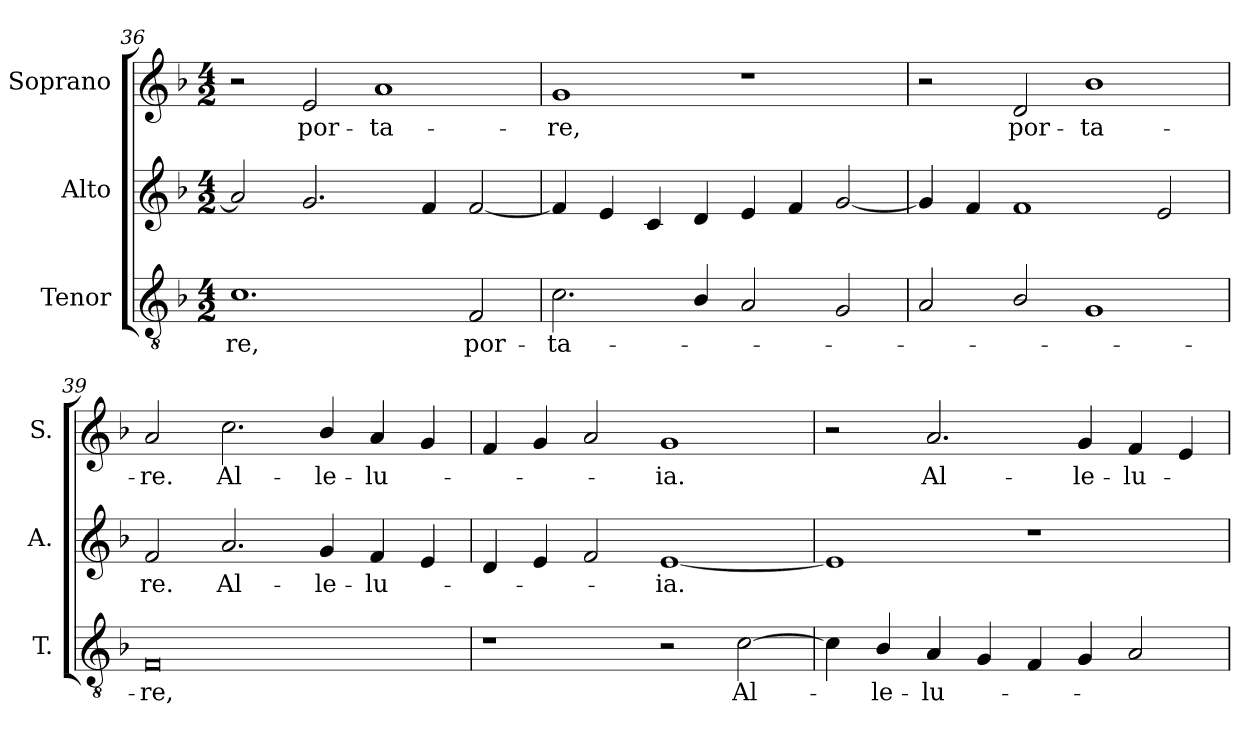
**kern	**text	**kern	**text	**kern	**text
*part3	*part3	*part2	*part2	*part1	*part1
*staff3	*staff3	*staff2	*staff2	*staff1	*staff1
*I"Tenor	*	*I"Alto	*	*I"Soprano	*
*I'T.	*	*I'A.	*	*I'S.	*
*clefGv2	*	*clefG2	*	*clefG2	*
*ITrd7c12	*	*	*	*	*
*k[b-]	*	*k[b-]	*	*k[b-]	*
*F:	*	*F:	*	*F:	*
*M4/2	*	*M4/2	*	*M4/2	*
=36	=36	=36	=36	=36	=36
!	!LO:LY:b:color=#000000	!	!	!	!
1.Ci	-re,	2ai/]	.	2r	.
!	!	!	!	!	!LO:LY:b:color=#000000
.	.	2.gi/	.	2ei/	por-
!	!	!	!	!	!LO:LY:b:color=#000000
.	.	.	.	1ai	-ta-
.	.	4fi/	.	.	.
!	!LO:LY:b:color=#000000	!	!	!	!
2FFi/	por-	[2fi/	.	.	.
=37	=37	=37	=37	=37	=37
!	!LO:LY:b:color=#000000	!	!	!	!
!	!	!	!	!	!LO:LY:b:color=#000000
2.Ci\	-ta-	4fi/]	.	1gi	-re,
.	.	4ei/	.	.	.
.	.	4ci/	.	.	.
4BB-i/	.	4di/	.	.	.
2AAi/	.	4ei/	.	1r	.
.	.	4fi/	.	.	.
2GGi/	.	[2gi/	.	.	.
=38	=38	=38	=38	=38	=38
2AAi/	.	4gi/]	.	2r	.
.	.	4fi/	.	.	.
!	!	!	!	!	!LO:LY:b:color=#000000
2BB-i/	.	1fi	.	2di/	por-
!	!	!	!	!	!LO:LY:b:color=#000000
1GGi	.	.	.	1b-i	-ta-
.	.	2ei/	.	.	.
=39	=39	=39	=39	=39	=39
!	!LO:LY:b:color=#000000	!	!	!	!
!	!	!	!LO:LY:b:color=#000000	!	!
!	!	!	!	!	!LO:LY:b:color=#000000
0FFi	-re,	2fi/	-re.	2ai/	-re.
!	!	!	!LO:LY:b:color=#000000	!	!
!	!	!	!	!	!LO:LY:b:color=#000000
.	.	2.ai/	Al-	2.cci\	Al-
!	!	!	!LO:LY:b:color=#000000	!	!
!	!	!	!	!	!LO:LY:b:color=#000000
.	.	4gi/	-le-	4b-i/	-le-
!	!	!	!LO:LY:b:color=#000000	!	!
!	!	!	!	!	!LO:LY:b:color=#000000
.	.	4fi/	-lu-	4ai/	-lu-
.	.	4ei/	.	4gi/	.
!!LO:LB:g=z
=40	=40	=40	=40	=40	=40
1r	.	4di/	.	4fi/	.
.	.	4ei/	.	4gi/	.
.	.	2fi/	.	2ai/	.
!	!	!	!LO:LY:b:color=#000000	!	!
!	!	!	!	!	!LO:LY:b:color=#000000
2r	.	[1ei	-ia.	1gi	-ia.
!	!LO:LY:b:color=#000000	!	!	!	!
[2Ci\	Al-	.	.	.	.
=41	=41	=41	=41	=41	=41
4Ci\]	.	1ei]	.	2r	.
!	!LO:LY:b:color=#000000	!	!	!	!
4BB-i/	-le-	.	.	.	.
!	!LO:LY:b:color=#000000	!	!	!	!
!	!	!	!	!	!LO:LY:b:color=#000000
4AAi/	-lu-	.	.	2.ai/	Al-
4GGi/	.	.	.	.	.
4FFi/	.	1r	.	.	.
!	!	!	!	!	!LO:LY:b:color=#000000
4GGi/	.	.	.	4gi/	-le-
!	!	!	!	!	!LO:LY:b:color=#000000
2AAi/	.	.	.	4fi/	-lu-
.	.	.	.	4ei/	.
=	=	=	=	=	=
*-	*-	*-	*-	*-	*-
